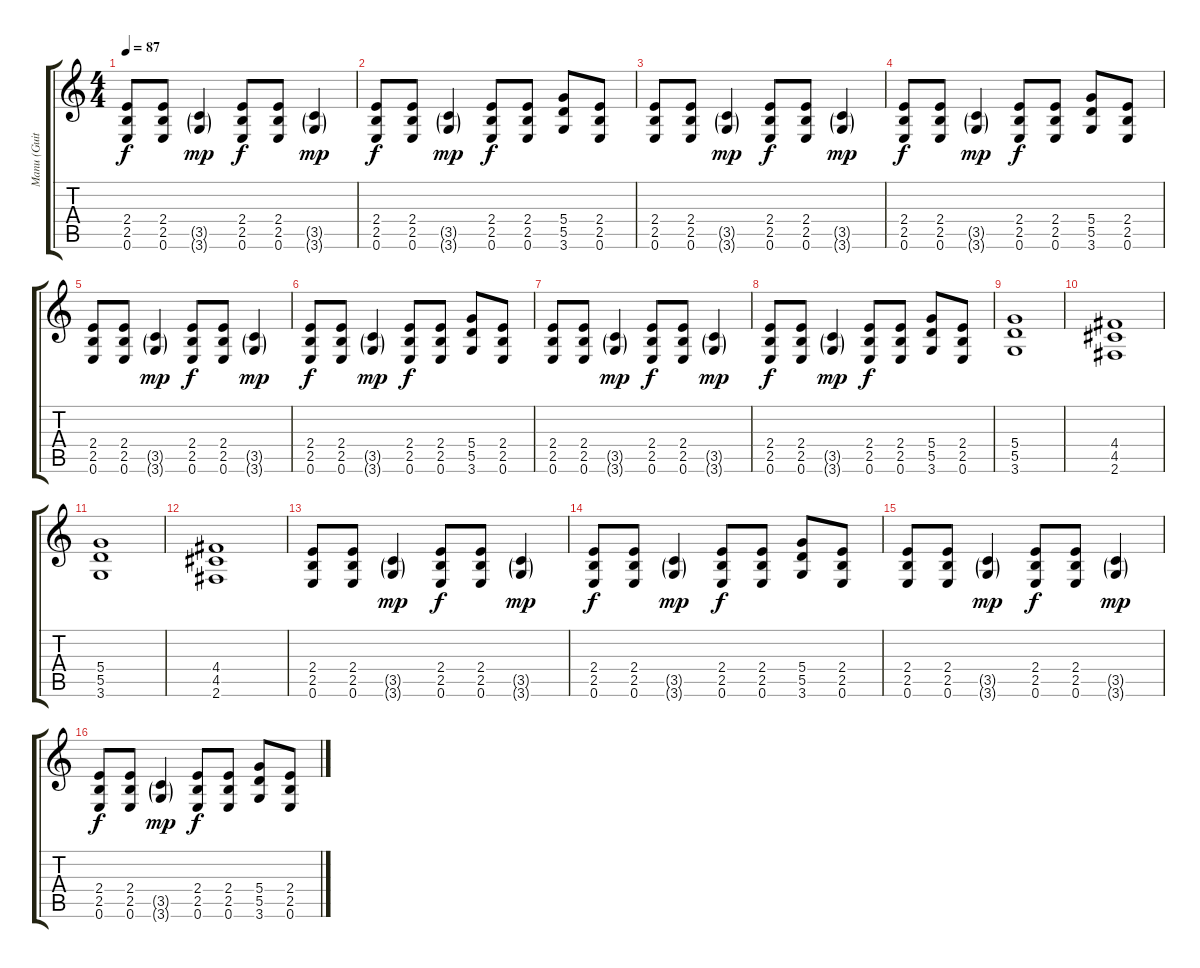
\track ("Manu (Guitare principale)" "Manu (Guit") {instrument overdrivenguitar}
\staff {score tabs}
\tuning (E4 B3 G3 D3 A2 E2) {hide}
\ts (4 4)
\tempo 87
\clef g2
\ks c
(2.4 2.5 0.6).8{dy f instrument overdrivenguitar} (2.4 2.5 0.6).8 (3.5{g} 3.6{g}).4{dy mp} (2.4 2.5 0.6).8{dy f} (2.4 2.5 0.6).8 (3.5{g} 3.6{g}).4{dy mp} |
(2.4 2.5 0.6).8{dy f} (2.4 2.5 0.6).8 (3.5{g} 3.6{g}).4{dy mp} (2.4 2.5 0.6).8{dy f} (2.4 2.5 0.6).8 (5.4 5.5 3.6).8 (2.4 2.5 0.6).8 |
(2.4 2.5 0.6).8 (2.4 2.5 0.6).8 (3.5{g} 3.6{g}).4{dy mp} (2.4 2.5 0.6).8{dy f} (2.4 2.5 0.6).8 (3.5{g} 3.6{g}).4{dy mp} |
(2.4 2.5 0.6).8{dy f} (2.4 2.5 0.6).8 (3.5{g} 3.6{g}).4{dy mp} (2.4 2.5 0.6).8{dy f} (2.4 2.5 0.6).8 (5.4 5.5 3.6).8 (2.4 2.5 0.6).8 |
(2.4 2.5 0.6).8 (2.4 2.5 0.6).8 (3.5{g} 3.6{g}).4{dy mp} (2.4 2.5 0.6).8{dy f} (2.4 2.5 0.6).8 (3.5{g} 3.6{g}).4{dy mp} |
(2.4 2.5 0.6).8{dy f} (2.4 2.5 0.6).8 (3.5{g} 3.6{g}).4{dy mp} (2.4 2.5 0.6).8{dy f} (2.4 2.5 0.6).8 (5.4 5.5 3.6).8 (2.4 2.5 0.6).8 |
(2.4 2.5 0.6).8 (2.4 2.5 0.6).8 (3.5{g} 3.6{g}).4{dy mp} (2.4 2.5 0.6).8{dy f} (2.4 2.5 0.6).8 (3.5{g} 3.6{g}).4{dy mp} |
(2.4 2.5 0.6).8{dy f} (2.4 2.5 0.6).8 (3.5{g} 3.6{g}).4{dy mp} (2.4 2.5 0.6).8{dy f} (2.4 2.5 0.6).8 (5.4 5.5 3.6).8 (2.4 2.5 0.6).8 |
(5.4 5.5 3.6).1 |
(4.4 4.5 2.6).1 |
(5.4 5.5 3.6).1 |
(4.4 4.5 2.6).1 |
(2.4 2.5 0.6).8 (2.4 2.5 0.6).8 (3.5{g} 3.6{g}).4{dy mp} (2.4 2.5 0.6).8{dy f} (2.4 2.5 0.6).8 (3.5{g} 3.6{g}).4{dy mp} |
(2.4 2.5 0.6).8{dy f} (2.4 2.5 0.6).8 (3.5{g} 3.6{g}).4{dy mp} (2.4 2.5 0.6).8{dy f} (2.4 2.5 0.6).8 (5.4 5.5 3.6).8 (2.4 2.5 0.6).8 |
(2.4 2.5 0.6).8 (2.4 2.5 0.6).8 (3.5{g} 3.6{g}).4{dy mp} (2.4 2.5 0.6).8{dy f} (2.4 2.5 0.6).8 (3.5{g} 3.6{g}).4{dy mp} |
(2.4 2.5 0.6).8{dy f} (2.4 2.5 0.6).8 (3.5{g} 3.6{g}).4{dy mp} (2.4 2.5 0.6).8{dy f} (2.4 2.5 0.6).8 (5.4 5.5 3.6).8 (2.4 2.5 0.6).8
